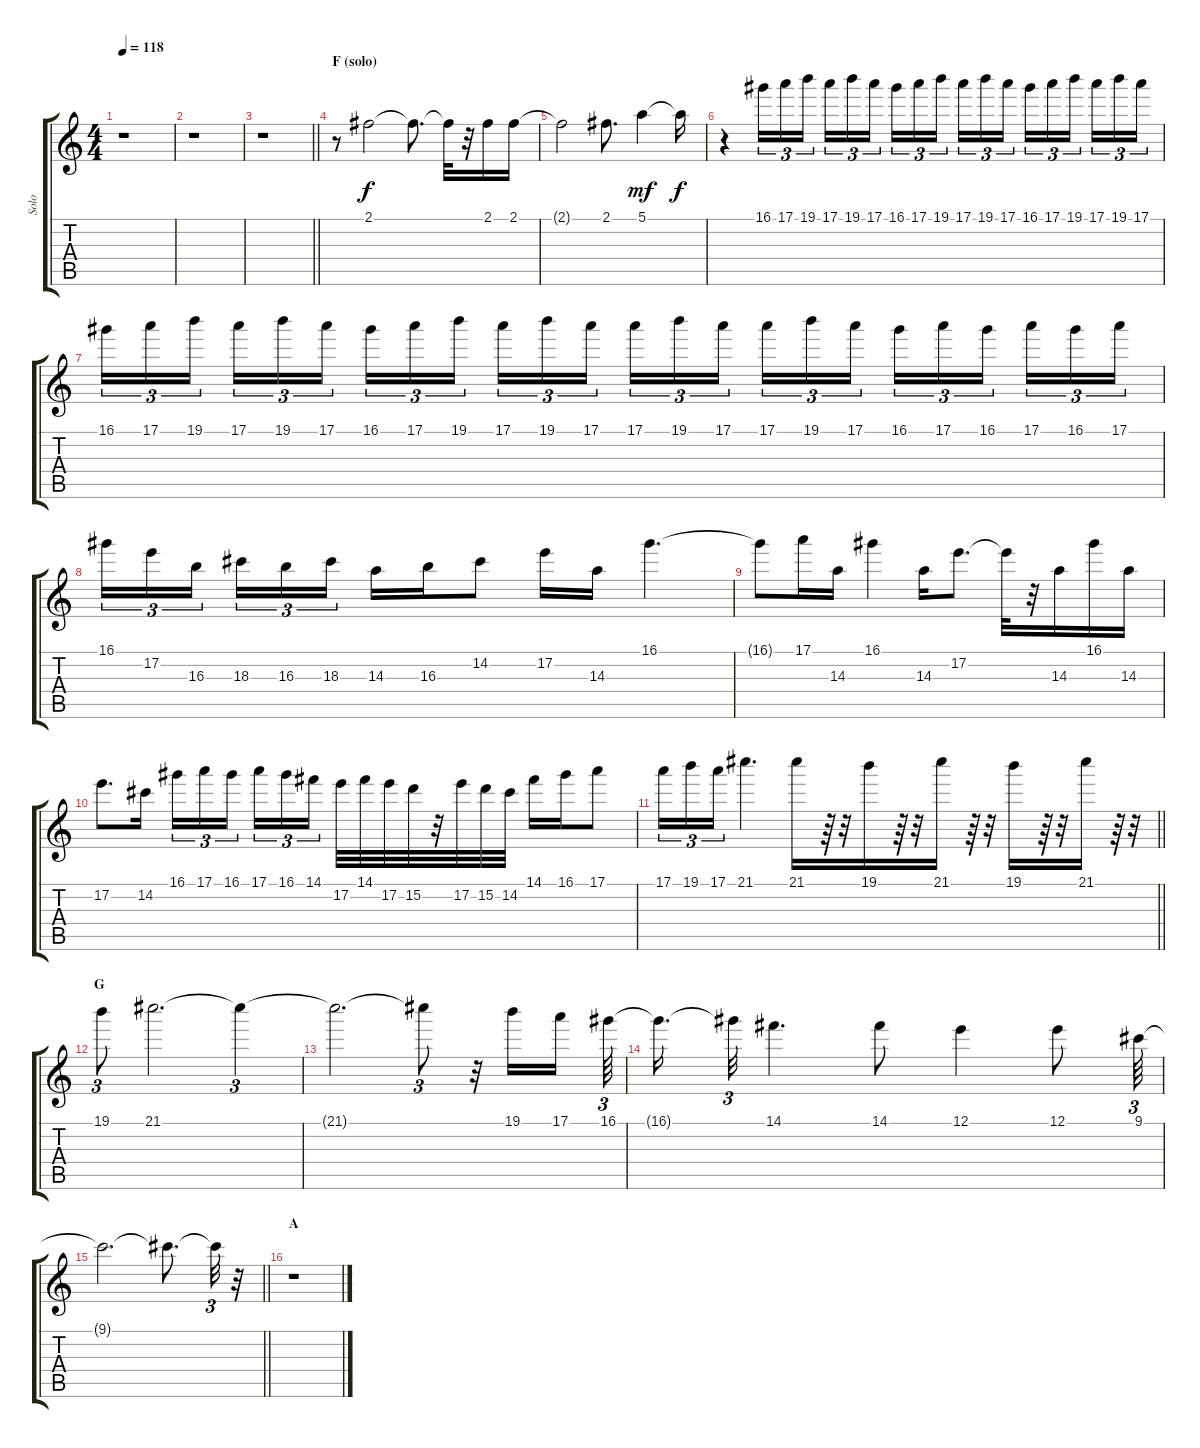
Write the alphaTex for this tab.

\track ("Solo" "Solo") {instrument distortionguitar}
\staff {score tabs}
\tuning (E4 B3 G3 D3 A2 E2) {hide}
\ts (4 4)
\tempo 118
\clef g2
\ks c
r.1{dy f} |
r.1 |
\barLineRight lightlight
r.1 |
\section ("" "F (solo)")
r.8 2.1.2 2.1{t}.8{d} 2.1{t}.32 r.32 2.1.16 2.1.16 |
2.1{t}.2 2.1.8{d} 5.1.4{dy mf} 5.1{t}.16{dy f} |
r.4 16.1.16{tu (3 2)} 17.1.16{tu (3 2)} 19.1.16{tu (3 2) beam splitsecondary} 17.1.16{tu (3 2)} 19.1.16{tu (3 2)} 17.1.16{tu (3 2)} 16.1.16{tu (3 2)} 17.1.16{tu (3 2)} 19.1.16{tu (3 2) beam splitsecondary} 17.1.16{tu (3 2)} 19.1.16{tu (3 2)} 17.1.16{tu (3 2)} 16.1.16{tu (3 2)} 17.1.16{tu (3 2)} 19.1.16{tu (3 2) beam splitsecondary} 17.1.16{tu (3 2)} 19.1.16{tu (3 2)} 17.1.16{tu (3 2)} |
16.1.16{tu (3 2)} 17.1.16{tu (3 2)} 19.1.16{tu (3 2) beam splitsecondary} 17.1.16{tu (3 2)} 19.1.16{tu (3 2)} 17.1.16{tu (3 2)} 16.1.16{tu (3 2)} 17.1.16{tu (3 2)} 19.1.16{tu (3 2) beam splitsecondary} 17.1.16{tu (3 2)} 19.1.16{tu (3 2)} 17.1.16{tu (3 2)} 17.1.16{tu (3 2)} 19.1.16{tu (3 2)} 17.1.16{tu (3 2) beam splitsecondary} 17.1.16{tu (3 2)} 19.1.16{tu (3 2)} 17.1.16{tu (3 2)} 16.1.16{tu (3 2)} 17.1.16{tu (3 2)} 16.1.16{tu (3 2) beam splitsecondary} 17.1.16{tu (3 2)} 16.1.16{tu (3 2)} 17.1.16{tu (3 2)} |
16.1.16{tu (3 2)} 17.2.16{tu (3 2)} 16.3.16{tu (3 2) beam splitsecondary} 18.3.16{tu (3 2)} 16.3.16{tu (3 2)} 18.3.16{tu (3 2)} 14.3.16 16.3.16 14.2.8 17.2.16 14.3.16 16.1.4{d} |
16.1{t}.8 17.1.16 14.3.16 16.1.4 14.3.16 17.2.8{d} 17.2{t}.32 r.32 14.3.16 16.1.16 14.3.16 |
17.2.8{d} 14.2.16 16.1.16{tu (3 2)} 17.1.16{tu (3 2)} 16.1.16{tu (3 2) beam splitsecondary} 17.1.16{tu (3 2)} 16.1.16{tu (3 2)} 14.1.16{tu (3 2)} 17.2.32 14.1.32 17.2.32 15.2.32 r.32 17.2.32 15.2.32 14.2.32 14.1.16 16.1.16 17.1.8 |
\barLineRight lightlight
17.1.16{tu (3 2)} 19.1.16{tu (3 2)} 17.1.16{tu (3 2)} 21.1.4{d} 21.1.16 r.64 r.32 19.1.16 r.64 r.32 21.1.16 r.64 r.32 19.1.16 r.64 r.32 21.1.16 r.64 r.32 |
\section ("" "G")
19.1.8{tu (3 2)} 21.1.2{d} 21.1{t}.4{tu (3 2)} |
21.1{t}.2{d} 21.1{t}.8{tu (3 2)} r.32 19.1.16 17.1.16{beam splitsecondary} 16.1.64{tu (3 2)} |
16.1{t}.16{d} 16.1{t}.32{tu (3 2)} 14.1.4{d} 14.1.8 12.1.4 12.1.8 9.1.64{tu (3 2)} |
\barLineRight lightlight
9.1{t}.2{d} 9.1{t}.8{d} 9.1{t}.32{tu (3 2)} r.32 |
\section ("" "A")
r.1
